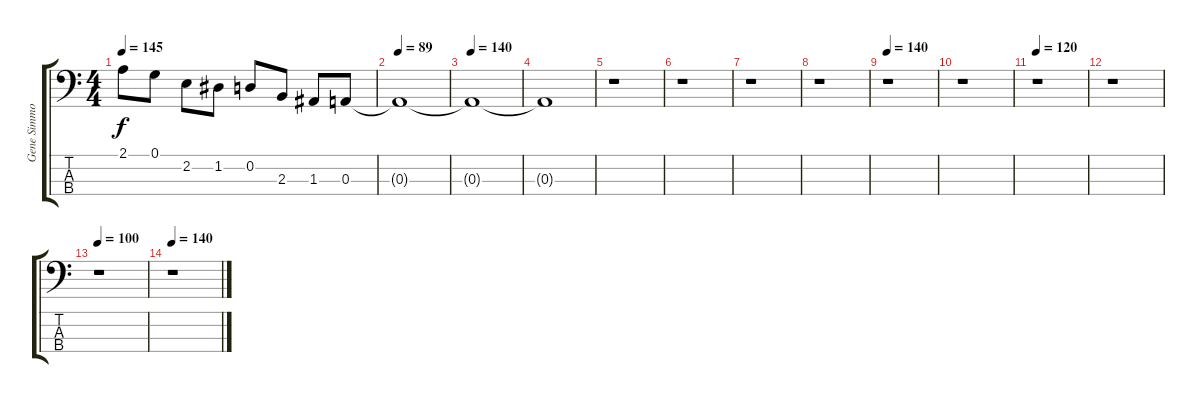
\track ("Gene Simmons [Bass]" "Gene Simmo") {instrument electricbasspick}
\staff {score tabs}
\tuning (G2 D2 A1 E1) {hide}
\ts (4 4)
\tempo 145
\clef f4
\ks c
2.1.8{dy f} 0.1.8 2.2.8 1.2.8 0.2.8 2.3.8 1.3.8 0.3.8 |
\tempo 89
0.3{t}.1 |
\tempo 140
0.3{t}.1 |
0.3{t}.1 |
r.1 |
r.1 |
r.1 |
r.1 |
\tempo 140
r.1 |
r.1 |
\tempo 120
r.1 |
r.1 |
\tempo 100
r.1 |
\tempo 140
r.1
